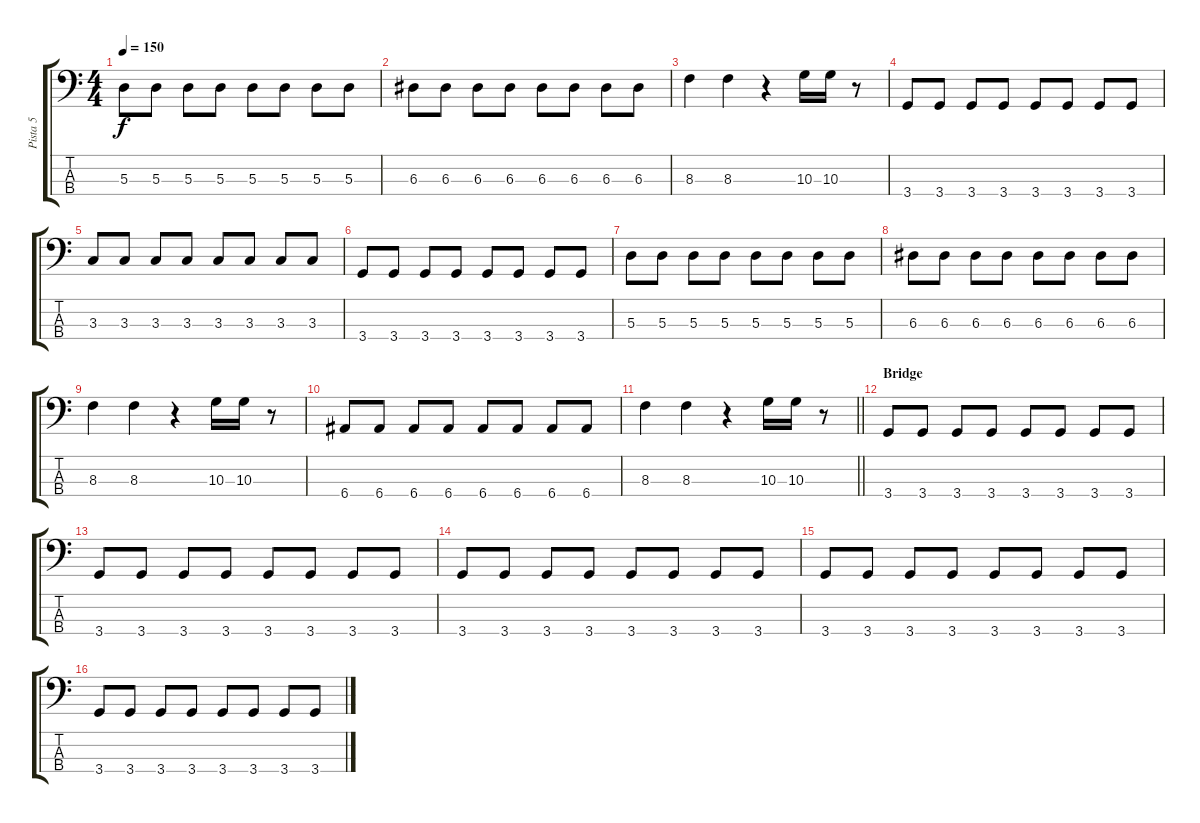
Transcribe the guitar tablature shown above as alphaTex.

\track ("Pista 5" "Pista 5") {instrument electricbassfinger}
\staff {score tabs}
\tuning (G2 D2 A1 E1) {hide}
\ts (4 4)
\tempo 150
\clef f4
\ks c
5.3.8{dy f} 5.3.8 5.3.8 5.3.8 5.3.8 5.3.8 5.3.8 5.3.8 |
6.3.8 6.3.8 6.3.8 6.3.8 6.3.8 6.3.8 6.3.8 6.3.8 |
8.3.4 8.3.4 r.4 10.3.16 10.3.16 r.8 |
3.4.8 3.4.8 3.4.8 3.4.8 3.4.8 3.4.8 3.4.8 3.4.8 |
3.3.8 3.3.8 3.3.8 3.3.8 3.3.8 3.3.8 3.3.8 3.3.8 |
3.4.8 3.4.8 3.4.8 3.4.8 3.4.8 3.4.8 3.4.8 3.4.8 |
5.3.8 5.3.8 5.3.8 5.3.8 5.3.8 5.3.8 5.3.8 5.3.8 |
6.3.8 6.3.8 6.3.8 6.3.8 6.3.8 6.3.8 6.3.8 6.3.8 |
8.3.4 8.3.4 r.4 10.3.16 10.3.16 r.8 |
6.4.8 6.4.8 6.4.8 6.4.8 6.4.8 6.4.8 6.4.8 6.4.8 |
\barLineRight lightlight
8.3.4 8.3.4 r.4 10.3.16 10.3.16 r.8 |
\section ("" "Bridge")
3.4.8 3.4.8 3.4.8 3.4.8 3.4.8 3.4.8 3.4.8 3.4.8 |
3.4.8 3.4.8 3.4.8 3.4.8 3.4.8 3.4.8 3.4.8 3.4.8 |
3.4.8 3.4.8 3.4.8 3.4.8 3.4.8 3.4.8 3.4.8 3.4.8 |
3.4.8 3.4.8 3.4.8 3.4.8 3.4.8 3.4.8 3.4.8 3.4.8 |
3.4.8 3.4.8 3.4.8 3.4.8 3.4.8 3.4.8 3.4.8 3.4.8
